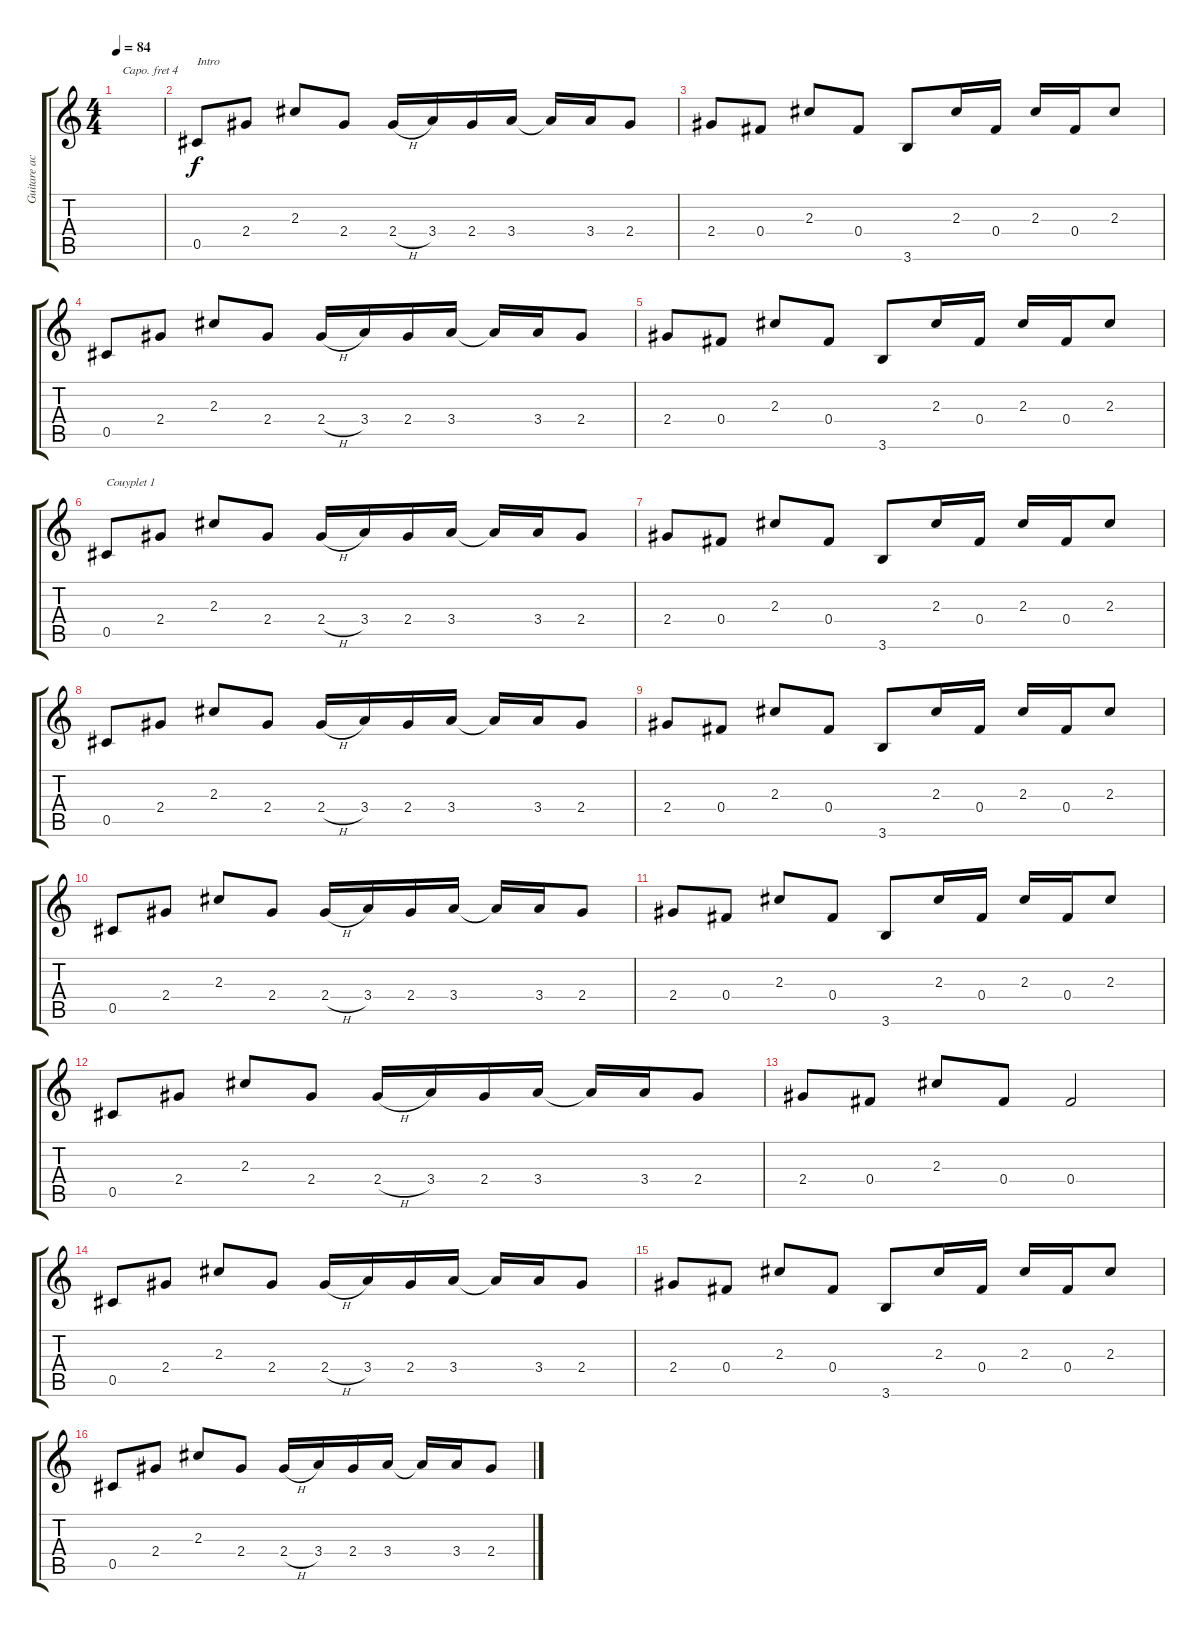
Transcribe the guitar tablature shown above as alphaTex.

\track ("Guitare acoustique" "Guitare ac") {instrument acousticguitarsteel}
\staff {score tabs}
\capo 4
\tuning (E4 B3 G3 D3 A2 E2) {hide}
\ts (4 4)
\tempo 84
\clef g2
\ks c
|
0.5.8{txt "Intro"} 2.4.8 2.3.8 2.4.8 2.4{h}.16 3.4.16 2.4.16 3.4.16 3.4{t}.16 3.4.16 2.4.8 |
2.4.8 0.4.8 2.3.8 0.4.8 3.6.8 2.3.16 0.4.16 2.3.16 0.4.16 2.3.8 |
0.5.8 2.4.8 2.3.8 2.4.8 2.4{h}.16 3.4.16 2.4.16 3.4.16 3.4{t}.16 3.4.16 2.4.8 |
2.4.8 0.4.8 2.3.8 0.4.8 3.6.8 2.3.16 0.4.16 2.3.16 0.4.16 2.3.8 |
0.5.8{txt "Couyplet 1"} 2.4.8 2.3.8 2.4.8 2.4{h}.16 3.4.16 2.4.16 3.4.16 3.4{t}.16 3.4.16 2.4.8 |
2.4.8 0.4.8 2.3.8 0.4.8 3.6.8 2.3.16 0.4.16 2.3.16 0.4.16 2.3.8 |
0.5.8 2.4.8 2.3.8 2.4.8 2.4{h}.16 3.4.16 2.4.16 3.4.16 3.4{t}.16 3.4.16 2.4.8 |
2.4.8 0.4.8 2.3.8 0.4.8 3.6.8 2.3.16 0.4.16 2.3.16 0.4.16 2.3.8 |
0.5.8 2.4.8 2.3.8 2.4.8 2.4{h}.16 3.4.16 2.4.16 3.4.16 3.4{t}.16 3.4.16 2.4.8 |
2.4.8 0.4.8 2.3.8 0.4.8 3.6.8 2.3.16 0.4.16 2.3.16 0.4.16 2.3.8 |
0.5.8 2.4.8 2.3.8 2.4.8 2.4{h}.16 3.4.16 2.4.16 3.4.16 3.4{t}.16 3.4.16 2.4.8 |
2.4.8 0.4.8 2.3.8 0.4.8 0.4.2 |
0.5.8 2.4.8 2.3.8 2.4.8 2.4{h}.16 3.4.16 2.4.16 3.4.16 3.4{t}.16 3.4.16 2.4.8 |
2.4.8 0.4.8 2.3.8 0.4.8 3.6.8 2.3.16 0.4.16 2.3.16 0.4.16 2.3.8 |
0.5.8 2.4.8 2.3.8 2.4.8 2.4{h}.16 3.4.16 2.4.16 3.4.16 3.4{t}.16 3.4.16 2.4.8
